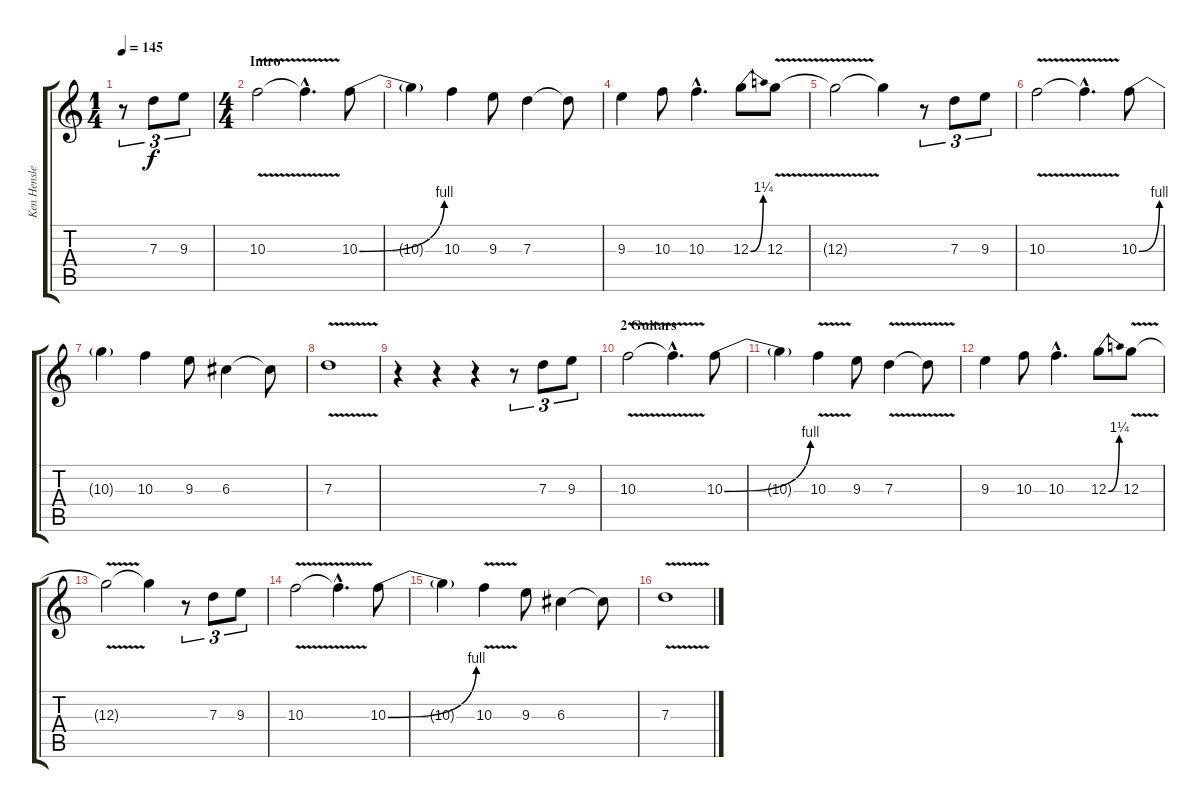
\track ("Ken Hensley" "Ken Hensle") {instrument overdrivenguitar}
\staff {score tabs}
\tuning (E4 B3 G3 D3 A2 E2) {hide}
\ts (1 4)
\tempo 145
\clef g2
\ks c
r.8{tu (3 2) dy f instrument overdrivenguitar} 7.3.8{tu (3 2)} 9.3.8{tu (3 2)} |
\ts (4 4)
\section ("" "Intro")
10.3{v}.2 10.3{hac t}.4{d} 10.3{be (bend 0 0 60 4)}.8 |
10.3{t}.4 10.3.4 9.3.8 7.3.4 7.3{t}.8 |
9.3.4 10.3.8 10.3{hac}.4{d} 12.3{be (bend 0 0 60 5)}.8 12.3{v}.8 |
12.3{t}.2 12.3{t}.4 r.8{tu (3 2)} 7.3.8{tu (3 2)} 9.3.8{tu (3 2)} |
10.3{v}.2 10.3{hac t}.4{d} 10.3{be (bend 0 0 60 4)}.8 |
10.3{t}.4 10.3.4 9.3.8 6.3.4 6.3{t}.8 |
7.3{v}.1 |
r.4 r.4 r.4 r.8{tu (3 2)} 7.3.8{tu (3 2)} 9.3.8{tu (3 2)} |
\section ("" "2 Guitars")
10.3{v}.2 10.3{hac t}.4{d} 10.3{be (bend 0 0 60 4)}.8 |
10.3{t}.4 10.3{v}.4 9.3.8 7.3{v}.4 7.3{t}.8 |
9.3.4 10.3.8 10.3{hac}.4{d} 12.3{be (bend 0 0 60 5)}.8 12.3{v}.8 |
12.3{t}.2 12.3{t}.4 r.8{tu (3 2)} 7.3.8{tu (3 2)} 9.3.8{tu (3 2)} |
10.3{v}.2 10.3{hac t}.4{d} 10.3{be (bend 0 0 60 4)}.8 |
10.3{t}.4 10.3{v}.4 9.3.8 6.3.4 6.3{t}.8 |
7.3{v}.1
